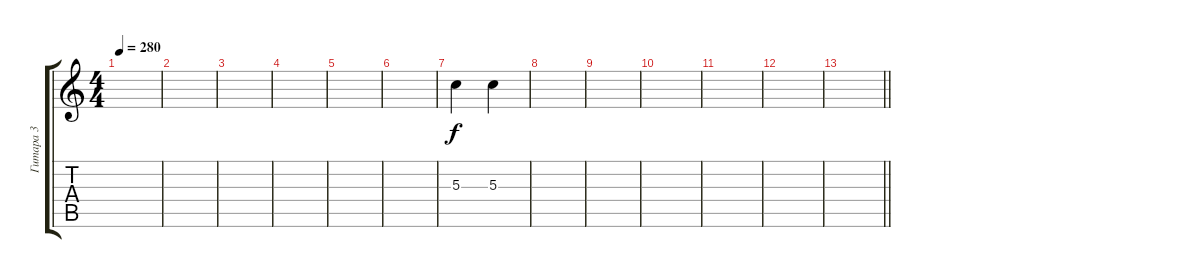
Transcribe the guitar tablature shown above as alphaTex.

\track ("Гитара 3" "Гитара 3") {instrument guitarharmonics}
\staff {score tabs}
\tuning (E4 B3 G3 D3 A2 E2) {hide}
\ts (4 4)
\tempo 280
\clef g2
\ks c
|
|
|
|
|
|
5.3.4 5.3.4 |
|
|
|
|
|
\barLineRight lightlight
